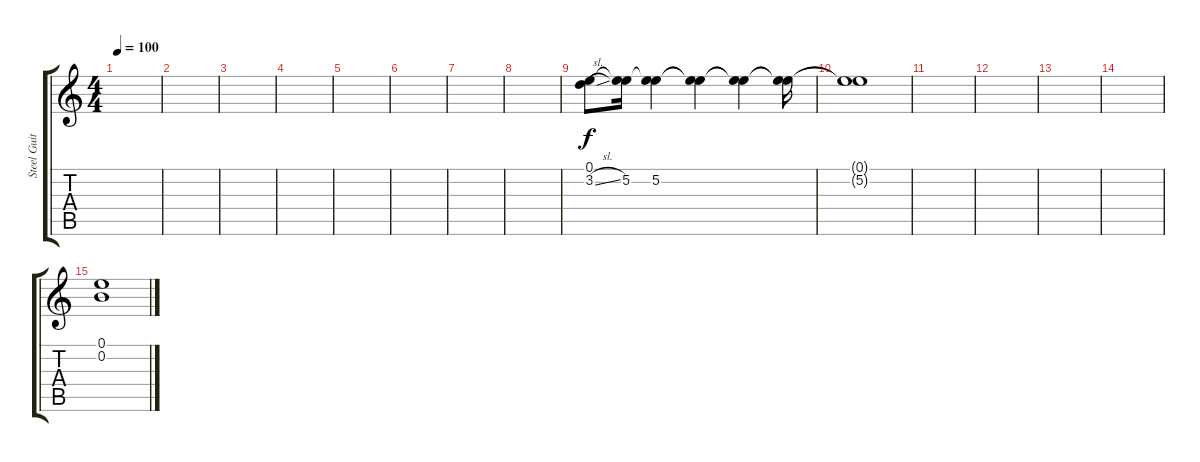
\track ("Steel Guitar" "Steel Guit") {instrument contrabass}
\staff {score tabs}
\tuning (E4 B3 G3 D3 A2 E2) {hide}
\ts (4 4)
\tempo 100
\clef g2
\ks c
|
|
|
|
|
|
|
|
(0.1 3.2{sl}).8 (0.1{t} 5.2).16 (0.1{t} 5.2).4 (0.1{t} 5.2{t}).4 (0.1{t} 5.2{t}).4 (0.1{t} 5.2{t}).16 |
(0.1{t} 5.2{t}).1{volume 0} |
|
|
|
|
(0.1 0.2).1{volume 16}
